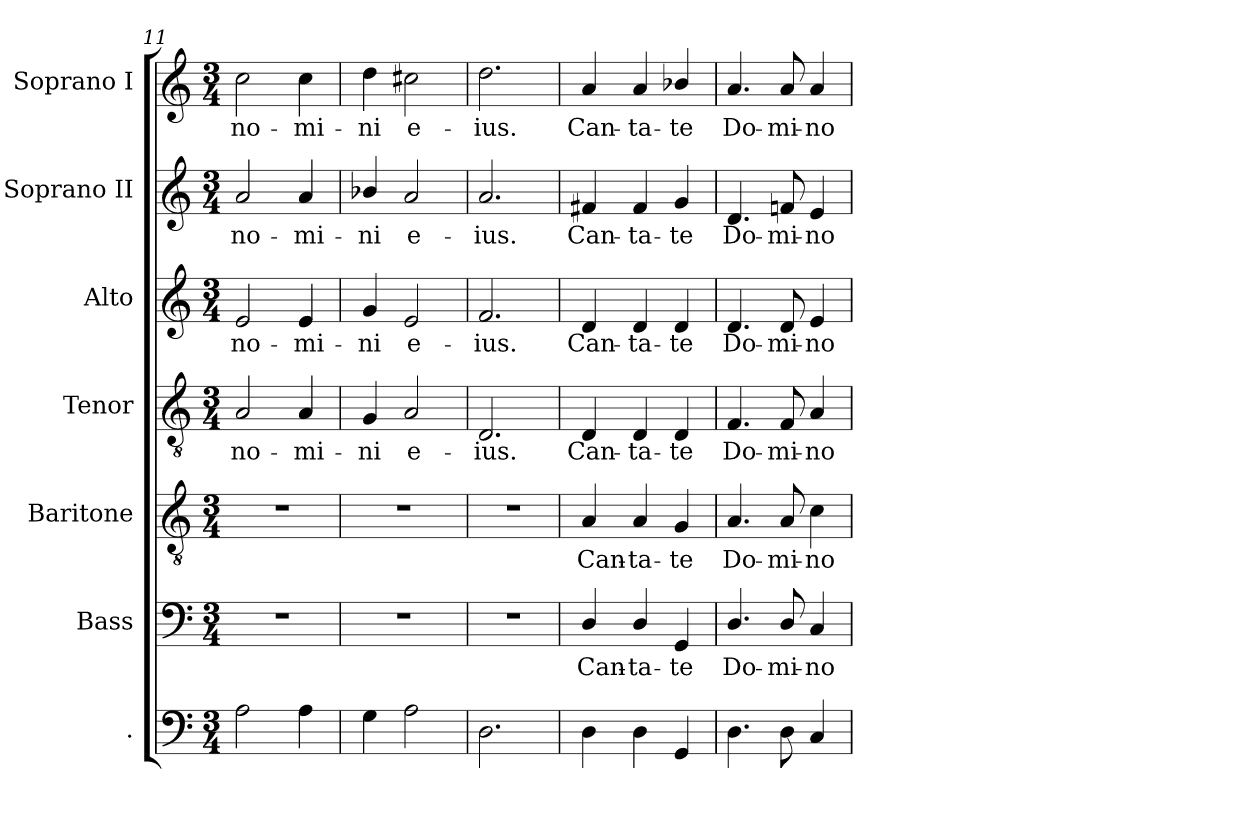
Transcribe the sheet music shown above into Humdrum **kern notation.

**kern	**kern	**text	**kern	**text	**kern	**text	**kern	**text	**kern	**text	**kern	**text
*part7	*part6	*part6	*part5	*part5	*part4	*part4	*part3	*part3	*part2	*part2	*part1	*part1
*staff7	*staff6	*staff6	*staff5	*staff5	*staff4	*staff4	*staff3	*staff3	*staff2	*staff2	*staff1	*staff1
*I".	*I"Bass	*	*I"Baritone	*	*I"Tenor	*	*I"Alto	*	*I"Soprano II	*	*I"Soprano I	*
*	*I'B.	*	*I'T.	*	*I'T.	*	*I'A.	*	*I'S.	*	*I'S.	*
*clefF4	*clefF4	*	*clefGv2	*	*clefGv2	*	*clefG2	*	*clefG2	*	*clefG2	*
*	*	*	*	*	*ITrd7c12	*	*	*	*	*	*	*
*k[]	*k[]	*	*k[]	*	*k[]	*	*k[]	*	*k[]	*	*k[]	*
*C:	*C:	*	*C:	*	*C:	*	*C:	*	*C:	*	*C:	*
*M3/4	*M3/4	*	*M3/4	*	*M3/4	*	*M3/4	*	*M3/4	*	*M3/4	*
=11	=11	=11	=11	=11	=11	=11	=11	=11	=11	=11	=11	=11
!	!LO:N:vis=1	!	!LO:N:vis=1	!	!	!	!	!	!	!	!	!
!	!	!	!	!	!	!LO:LY:b:color=#000000	!	!	!	!	!	!
!	!	!	!	!	!	!	!	!LO:LY:b:color=#000000	!	!	!	!
!	!	!	!	!	!	!	!	!	!	!LO:LY:b:color=#000000	!	!
!	!	!	!	!	!	!	!	!	!	!	!	!LO:LY:b:color=#000000
2Ai\	2.r	.	2.r	.	2AAi/	no-	2ei/	no-	2ai/	no-	2cci\	no-
!	!	!	!	!	!	!LO:LY:b:color=#000000	!	!	!	!	!	!
!	!	!	!	!	!	!	!	!LO:LY:b:color=#000000	!	!	!	!
!	!	!	!	!	!	!	!	!	!	!LO:LY:b:color=#000000	!	!
!	!	!	!	!	!	!	!	!	!	!	!	!LO:LY:b:color=#000000
4Ai\	.	.	.	.	4AAi/	-mi-	4ei/	-mi-	4ai/	-mi-	4cci\	-mi-
=12	=12	=12	=12	=12	=12	=12	=12	=12	=12	=12	=12	=12
!	!LO:N:vis=1	!	!LO:N:vis=1	!	!	!	!	!	!	!	!	!
!	!	!	!	!	!	!LO:LY:b:color=#000000	!	!	!	!	!	!
!	!	!	!	!	!	!	!	!LO:LY:b:color=#000000	!	!	!	!
!	!	!	!	!	!	!	!	!	!	!LO:LY:b:color=#000000	!	!
!	!	!	!	!	!	!	!	!	!	!	!	!LO:LY:b:color=#000000
4Gi\	2.r	.	2.r	.	4GGi/	-ni	4gi/	-ni	4b-Xi/	-ni	4ddi\	-ni
!	!	!	!	!	!	!LO:LY:b:color=#000000	!	!	!	!	!	!
!	!	!	!	!	!	!	!	!LO:LY:b:color=#000000	!	!	!	!
!	!	!	!	!	!	!	!	!	!	!LO:LY:b:color=#000000	!	!
!	!	!	!	!	!	!	!	!	!	!	!	!LO:LY:b:color=#000000
2Ai\	.	.	.	.	2AAi/	e-	2ei/	e-	2ai/	e-	2cc#Xi\	e-
=13	=13	=13	=13	=13	=13	=13	=13	=13	=13	=13	=13	=13
!	!LO:N:vis=1	!	!LO:N:vis=1	!	!	!	!	!	!	!	!	!
!	!	!	!	!	!	!LO:LY:b:color=#000000	!	!	!	!	!	!
!	!	!	!	!	!	!	!	!LO:LY:b:color=#000000	!	!	!	!
!	!	!	!	!	!	!	!	!	!	!LO:LY:b:color=#000000	!	!
!	!	!	!	!	!	!	!	!	!	!	!	!LO:LY:b:color=#000000
2.Di\	2.r	.	2.r	.	2.DDi/	-ius.	2.fi/	-ius.	2.ai/	-ius.	2.ddi\	-ius.
!!LO:PB:g=z
=14	=14	=14	=14	=14	=14	=14	=14	=14	=14	=14	=14	=14
!	!	!LO:LY:b:color=#000000	!	!	!	!	!	!	!	!	!	!
!	!	!	!	!LO:LY:b:color=#000000	!	!	!	!	!	!	!	!
!	!	!	!	!	!	!LO:LY:b:color=#000000	!	!	!	!	!	!
!	!	!	!	!	!	!	!	!LO:LY:b:color=#000000	!	!	!	!
!	!	!	!	!	!	!	!	!	!	!LO:LY:b:color=#000000	!	!
!	!	!	!	!	!	!	!	!	!	!	!	!LO:LY:b:color=#000000
4Di\	4Di/	Can-	4Ai/	Can-	4DDi/	Can-	4di/	Can-	4f#Xi/	Can-	4ai/	Can-
!	!	!LO:LY:b:color=#000000	!	!	!	!	!	!	!	!	!	!
!	!	!	!	!LO:LY:b:color=#000000	!	!	!	!	!	!	!	!
!	!	!	!	!	!	!LO:LY:b:color=#000000	!	!	!	!	!	!
!	!	!	!	!	!	!	!	!LO:LY:b:color=#000000	!	!	!	!
!	!	!	!	!	!	!	!	!	!	!LO:LY:b:color=#000000	!	!
!	!	!	!	!	!	!	!	!	!	!	!	!LO:LY:b:color=#000000
4Di\	4Di/	-ta-	4Ai/	-ta-	4DDi/	-ta-	4di/	-ta-	4f#i/	-ta-	4ai/	-ta-
!	!	!LO:LY:b:color=#000000	!	!	!	!	!	!	!	!	!	!
!	!	!	!	!LO:LY:b:color=#000000	!	!	!	!	!	!	!	!
!	!	!	!	!	!	!LO:LY:b:color=#000000	!	!	!	!	!	!
!	!	!	!	!	!	!	!	!LO:LY:b:color=#000000	!	!	!	!
!	!	!	!	!	!	!	!	!	!	!LO:LY:b:color=#000000	!	!
!	!	!	!	!	!	!	!	!	!	!	!	!LO:LY:b:color=#000000
4GGi/	4GGi/	-te	4Gi/	-te	4DDi/	-te	4di/	-te	4gi/	-te	4b-Xi/	-te
=15	=15	=15	=15	=15	=15	=15	=15	=15	=15	=15	=15	=15
!	!	!LO:LY:b:color=#000000	!	!	!	!	!	!	!	!	!	!
!	!	!	!	!LO:LY:b:color=#000000	!	!	!	!	!	!	!	!
!	!	!	!	!	!	!LO:LY:b:color=#000000	!	!	!	!	!	!
!	!	!	!	!	!	!	!	!LO:LY:b:color=#000000	!	!	!	!
!	!	!	!	!	!	!	!	!	!	!LO:LY:b:color=#000000	!	!
!	!	!	!	!	!	!	!	!	!	!	!	!LO:LY:b:color=#000000
4.Di\	4.Di/	Do-	4.Ai/	Do-	4.FFi/	Do-	4.di/	Do-	4.di/	Do-	4.ai/	Do-
!	!	!LO:LY:b:color=#000000	!	!	!	!	!	!	!	!	!	!
!	!	!	!	!LO:LY:b:color=#000000	!	!	!	!	!	!	!	!
!	!	!	!	!	!	!LO:LY:b:color=#000000	!	!	!	!	!	!
!	!	!	!	!	!	!	!	!LO:LY:b:color=#000000	!	!	!	!
!	!	!	!	!	!	!	!	!	!	!LO:LY:b:color=#000000	!	!
!	!	!	!	!	!	!	!	!	!	!	!	!LO:LY:b:color=#000000
8Di\	8Di/	-mi-	8Ai/	-mi-	8FFi/	-mi-	8di/	-mi-	8fni/	-mi-	8ai/	-mi-
!	!	!LO:LY:b:color=#000000	!	!	!	!	!	!	!	!	!	!
!	!	!	!	!LO:LY:b:color=#000000	!	!	!	!	!	!	!	!
!	!	!	!	!	!	!LO:LY:b:color=#000000	!	!	!	!	!	!
!	!	!	!	!	!	!	!	!LO:LY:b:color=#000000	!	!	!	!
!	!	!	!	!	!	!	!	!	!	!LO:LY:b:color=#000000	!	!
!	!	!	!	!	!	!	!	!	!	!	!	!LO:LY:b:color=#000000
4Ci/	4Ci/	-no	4ci\	-no	4AAi/	-no	4ei/	-no	4ei/	-no	4ai/	-no
=	=	=	=	=	=	=	=	=	=	=	=	=
*-	*-	*-	*-	*-	*-	*-	*-	*-	*-	*-	*-	*-
